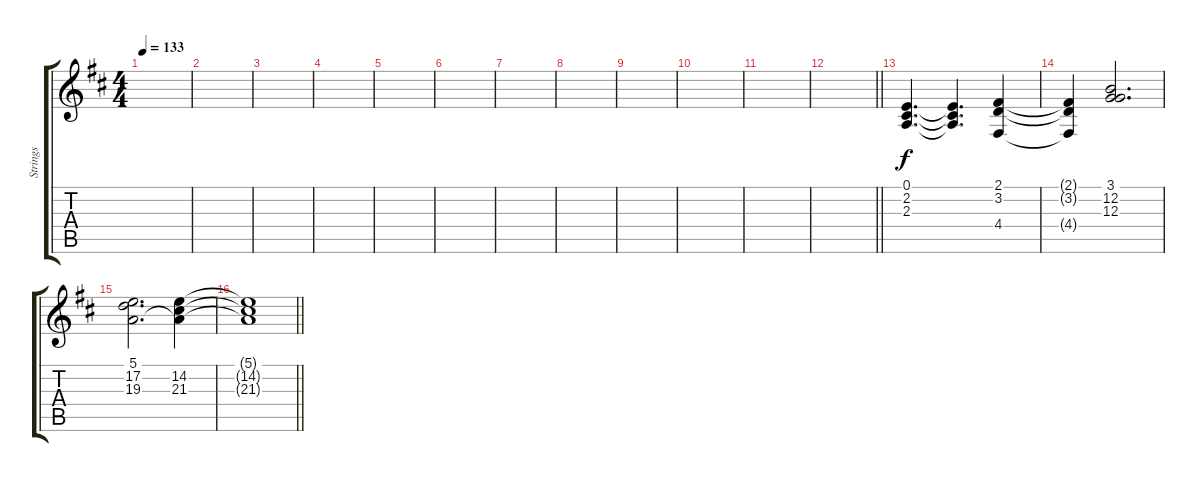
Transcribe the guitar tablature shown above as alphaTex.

\track ("Strings" "Strings") {instrument stringensemble2}
\staff {score tabs}
\tuning (E4 B3 G3 D3 A2 E2) {hide}
\ts (4 4)
\tempo 133
\clef g2
\ks d
|
|
|
|
|
|
|
|
|
|
|
\barLineRight lightlight
|
(0.1 2.2 2.3).4{d} (0.1{t} 2.2{t} 2.3{t}).4{d} (2.1 3.2 4.4).4 |
(2.1{t} 3.2{t} 4.4{t}).4 (3.1 12.2 12.3).2{d} |
(5.1 17.2 19.3).2{d} (5.1{t} 14.2 21.3).4 |
\barLineRight lightlight
(5.1{t} 14.2{t} 21.3{t}).1
